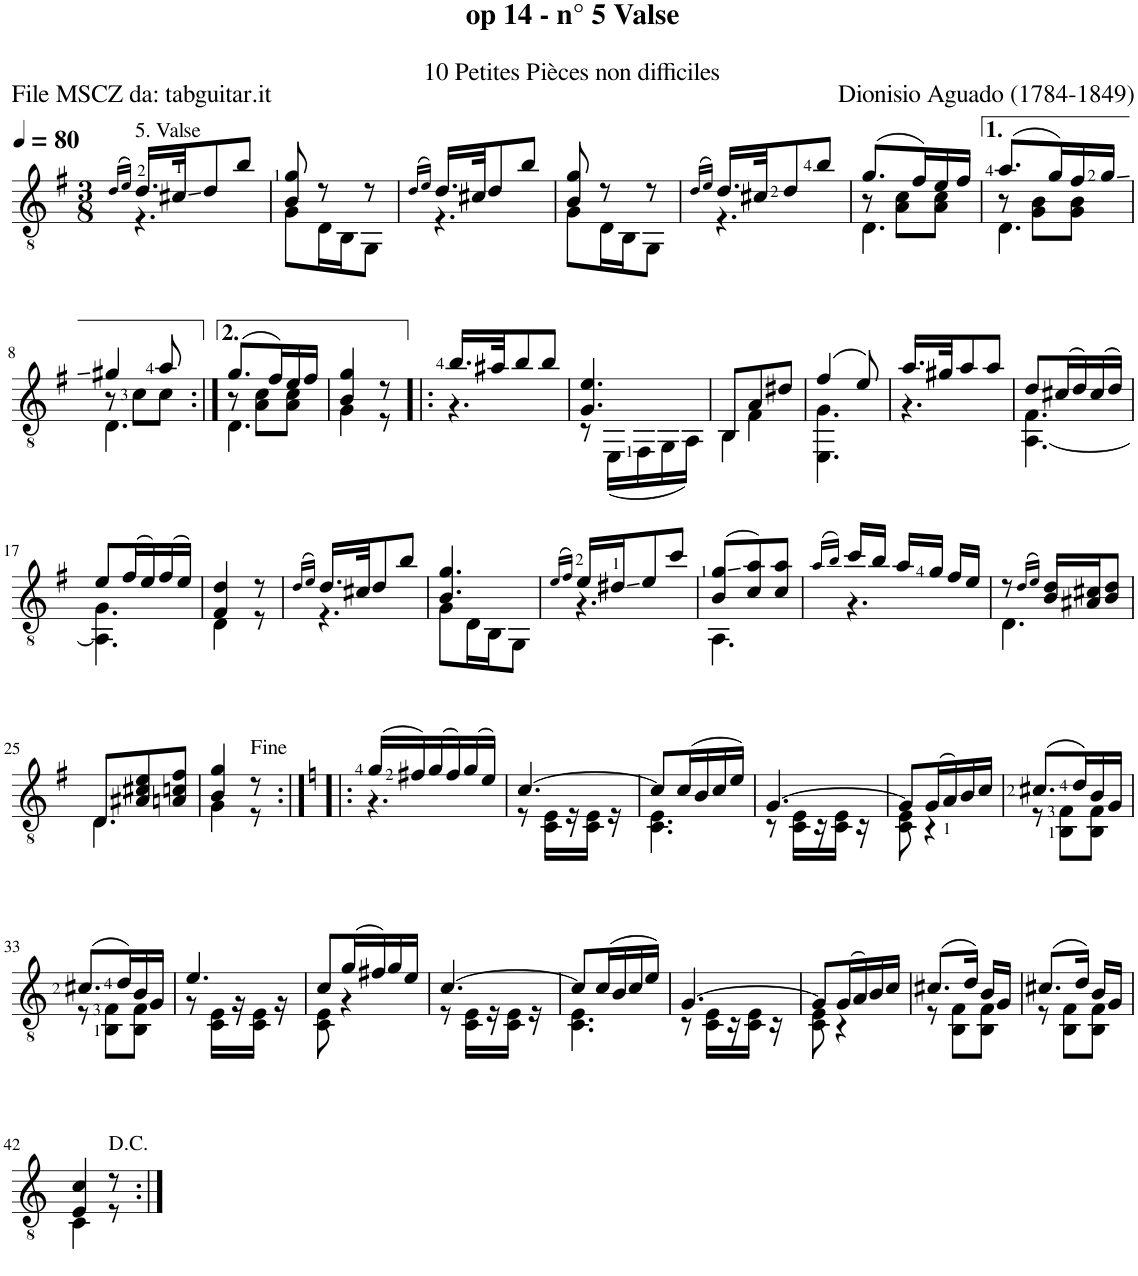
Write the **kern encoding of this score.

**kern
*part1
*staff1
*I"Guitar
*I'Guit.
*clefGv2
*k[f#]
*M3/8
*MM80
=1
(16qd/LL
16qe/JJ)
*^
!LO:TX:a:t=5. Valse	!
16.d/LL	4.r
32c#X/JK	.
8d/	.
8b/J	.
=2	=2
8B/ 8g/	8G\L
8r	16D\L
.	16BB\J
8r	8GG\J
=3	=3
(16qd/LL	.
16qe/JJ)	.
16.d/LL	4.r
32c#X/JK	.
8d/	.
8b/J	.
=4	=4
8B/ 8g/	8G\L
8r	16D\L
.	16BB\J
8r	8GG\J
=5	=5
(16qd/LL	.
16qe/JJ)	.
16.d/LL	4.r
32c#X/JK	.
8d/	.
8b/J	.
=6	=6
*	*^
(8.g/L	8r	4.D\
.	8A\ 8c\L	.
16f#/L)	.	.
16e/	8A\ 8c\J	.
16f#/JJ	.	.
=7	=7	=7
(8.a/L	8r	4.D\
.	8G\ 8B\L	.
16g/L)	.	.
16f#/	8G\ 8B\J	.
16g/JJ	.	.
!!LO:LB:g=z	!!	!!
=8	=8	=8
4g#X/	8r	4.D\
.	8c\L	.
8a/	8c\J	.
=9:|!	=9:|!	=9:|!
(8.g/L	8r	4.D\
.	8A\ 8c\L	.
16f#/L)	.	.
16e/	8A\ 8c\J	.
16f#/JJ	.	.
*	*v	*v
=10	=10
4B/ 4g/	4G\
8r	8r
=11!|:	=11!|:
16.b/LL	4.r
32a#X/JK	.
8b/	.
8b/J	.
=12	=12
4.G/ 4.e/	8r
.	(16EE\LL
.	16FF#\
.	16GG\
.	16AA\JJ)
=13	=13
*	*^
8BB/L	4.BB\	8ryy
8A/	.	4F#\
8d#X/J	.	.
*	*v	*v
=14	=14
(4f#/	4.EE\ 4.G\
8e/)	.
=15	=15
16.a/LL	4.r
32g#X/JK	.
8a/	.
8a/J	.
=16	=16
8d/L	[4.AA\ 4.F#\
(16c#X/L	.
16d/)	.
(16c#/	.
16d/JJ)	.
!!LO:LB:g=z	!!
=17	=17
8e/L	4.AA\] 4.G\
(16f#/L	.
16e/)	.
(16f#/	.
16e/JJ)	.
=18	=18
4F#/ 4d/	4D\
8r	8r
=19	=19
(16qd/LL	.
16qe/JJ)	.
16.d/LL	4.r
32c#X/JK	.
8d/	.
8b/J	.
=20	=20
4.B/ 4.g/	8G\L
.	16D\L
.	16BB\J
.	8GG\J
=21	=21
(16qe/LL	.
16qf#/JJ)	.
16e/LL	4.r
16d#X/J	.
8e/	.
8cc/J	.
=22	=22
(8B/ 8g/L	4.AA\
8c/ 8a/)	.
8c/ 8a/J	.
=23	=23
(16qa/LL	.
16qb/JJ)	.
16cc/LL	4.r
16b/JJ	.
16a/LL	.
16g/JJ	.
16f#/LL	.
16e/JJ	.
=24	=24
8r	4.D\
(16qd/LL	.
16qe/JJ)	.
16B/ 16d/LL	.
16A#X/ 16c#X/J	.
8B/ 8d/J	.
!!LO:LB:g=z	!!
=25	=25
8D/L	4.D\
8A#X/ 8c#X/ 8e/	.
8An/ 8cn/ 8f#/J	.
=26	=26
4B/ 4g/	4G\
8r	8r
=27:|!|:	=27:|!|:
*k[]	*
(16g/LL	4.r
16f#X/)	.
(16g/	.
16f#/)	.
(16g/	.
16e/JJ)	.
=28	=28
[4.c/	8r
.	16C\ 16E\LL
.	16r
.	16C\ 16E\JJ
.	16r
=29	=29
8c/L]	4.C\ 4.E\
(16c/L	.
16B/	.
16c/	.
16e/JJ)	.
=30	=30
[4.G/	8r
.	16C\ 16E\LL
.	16r
.	16C\ 16E\JJ
.	16r
=31	=31
8G/L]	8C\ 8E\
(16G/L	4r
16A/)	.
16B/	.
16c/JJ	.
=32	=32
(8.c#X/L	8r
.	8BB\ 8F\L
16d/L)	.
16B/	8BB\ 8F\J
16G/JJ	.
!!LO:LB:g=z	!!
=33	=33
(8.c#X/L	8r
.	8BB\ 8F\L
16d/L)	.
16B/	8BB\ 8F\J
16G/JJ	.
=34	=34
4.e/	8r
.	16C\ 16E\LL
.	16r
.	16C\ 16E\JJ
.	16r
=35	=35
8c/L	8C\ 8E\
(16g/L	4r
16f#X/)	.
16g/	.
16e/JJ	.
=36	=36
[4.c/	8r
.	16C\ 16E\LL
.	16r
.	16C\ 16E\JJ
.	16r
=37	=37
8c/L]	4.C\ 4.E\
(16c/L	.
16B/	.
16c/	.
16e/JJ)	.
=38	=38
[4.G/	8r
.	16C\ 16E\LL
.	16r
.	16C\ 16E\JJ
.	16r
=39	=39
8G/L]	8C\ 8E\
(16G/L	4r
16A/)	.
16B/	.
16c/JJ	.
=40	=40
(8.c#X/L	8r
.	8BB\ 8F\L
16d/Jk)	.
16B/LL	8BB\ 8F\J
16G/JJ	.
=41	=41
(8.c#X/L	8r
.	8BB\ 8F\L
16d/Jk)	.
16B/LL	8BB\ 8F\J
16G/JJ	.
!!LO:LB:g=z	!!
=42	=42
4E/ 4c/	4C\
8r	8r
*v	*v
=:|!
*-
